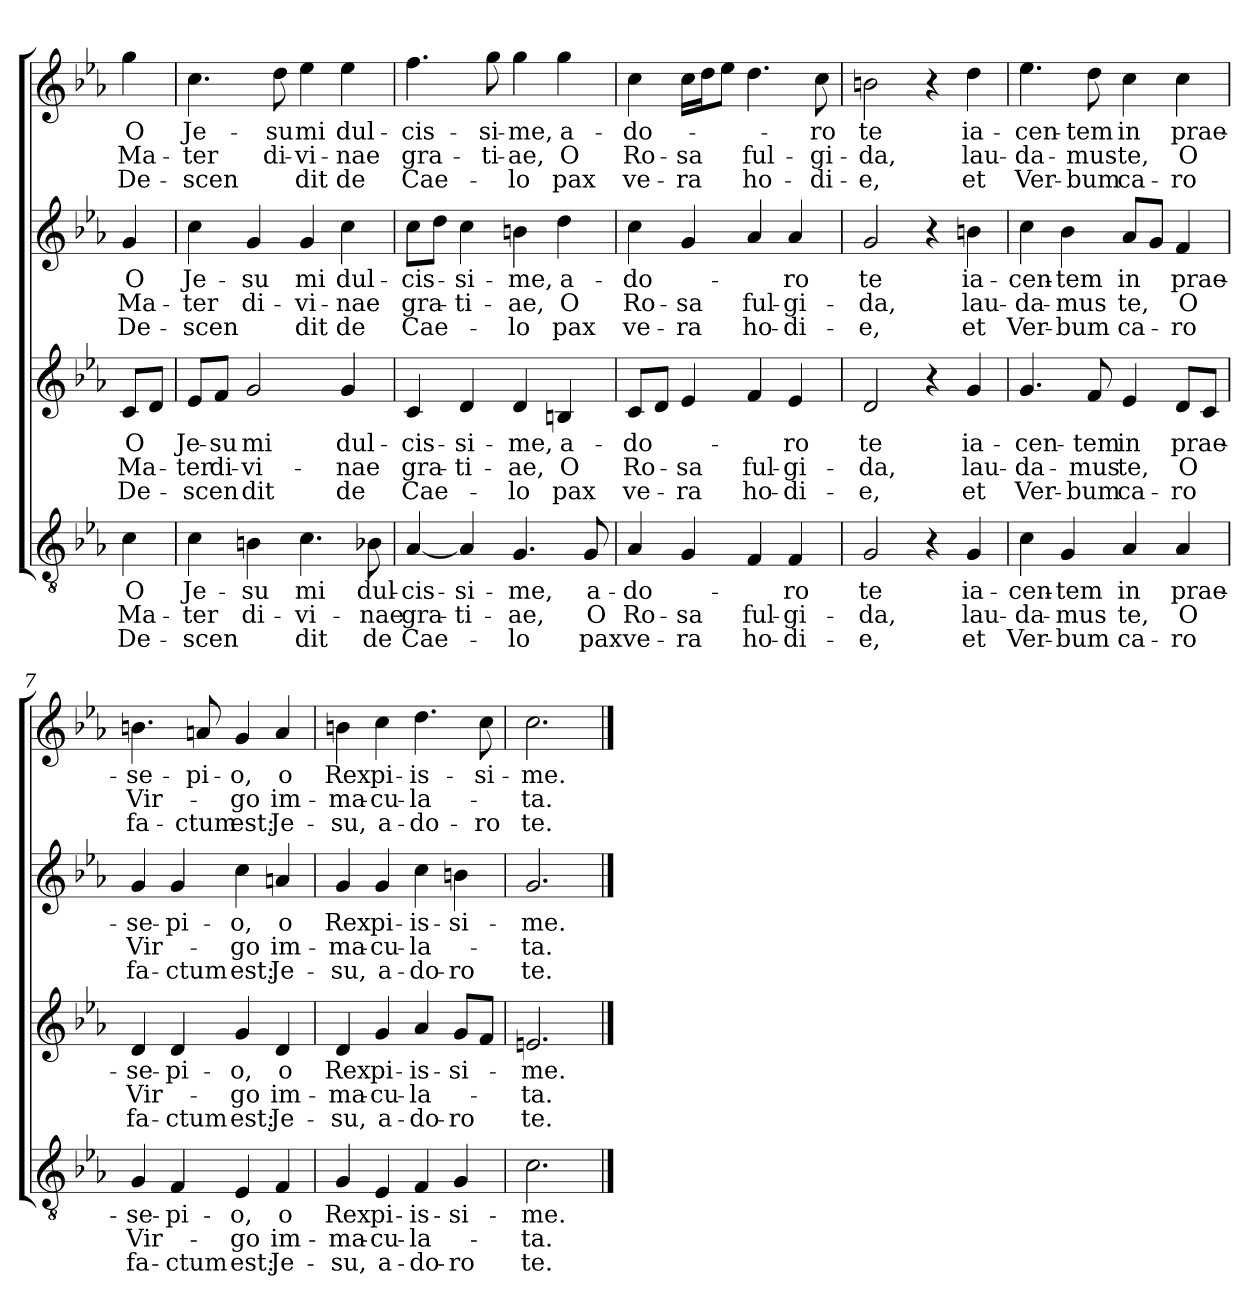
**kern	**text	**text	**text	**kern	**text	**text	**text	**kern	**text	**text	**text	**kern	**text	**text	**text
*part4	*part4	*part4	*part4	*part3	*part3	*part3	*part3	*part2	*part2	*part2	*part2	*part1	*part1	*part1	*part1
*staff4	*staff4	*staff4	*staff4	*staff3	*staff3	*staff3	*staff3	*staff2	*staff2	*staff2	*staff2	*staff1	*staff1	*staff1	*staff1
*clefGv2	*	*	*	*clefG2	*	*	*	*clefG2	*	*	*	*clefG2	*	*	*
*k[b-e-a-]	*	*	*	*k[b-e-a-]	*	*	*	*k[b-e-a-]	*	*	*	*k[b-e-a-]	*	*	*
*c:	*	*	*	*c:	*	*	*	*c:	*	*	*	*c:	*	*	*
=1	=1	=1	=1	=1	=1	=1	=1	=1	=1	=1	=1	=1	=1	=1	=1
!	!LO:LY:b	!LO:LY:b	!LO:LY:b	!	!LO:LY:b	!LO:LY:b	!LO:LY:b	!	!LO:LY:b	!LO:LY:b	!LO:LY:b	!	!LO:LY:b	!LO:LY:b	!LO:LY:b
4c\	O	Ma-	De-	8c/L	O	Ma-	De-	4g/	O	Ma-	De-	4gg\	O	Ma-	De-
.	.	.	.	8d/J	.	.	.	.	.	.	.	.	.	.	.
=2	=2	=2	=2	=2	=2	=2	=2	=2	=2	=2	=2	=2	=2	=2	=2
!	!LO:LY:b	!LO:LY:b	!LO:LY:b	!	!LO:LY:b	!LO:LY:b	!LO:LY:b	!	!LO:LY:b	!LO:LY:b	!LO:LY:b	!	!LO:LY:b	!LO:LY:b	!LO:LY:b
4c\	Je-	-ter	-scen	8e-/L	Je-	-ter	-scen	4cc\	Je-	-ter	-scen	4.cc\	Je-	-ter	-scen
!	!	!	!	!	!LO:LY:b	!LO:LY:b	!	!	!	!	!	!	!	!	!
.	.	.	.	8f/J	-su	di-	.	.	.	.	.	.	.	.	.
!	!LO:LY:b	!LO:LY:b	!	!	!LO:LY:b	!LO:LY:b	!LO:LY:b	!	!LO:LY:b	!LO:LY:b	!	!	!	!	!
4Bn\	-su	di-	.	2g/	mi	-vi-	dit	4g/	-su	di-	.	.	.	.	.
!	!	!	!	!	!	!	!	!	!	!	!	!	!LO:LY:b	!LO:LY:b	!
.	.	.	.	.	.	.	.	.	.	.	.	8dd\	-su	di-	.
!	!LO:LY:b	!LO:LY:b	!LO:LY:b	!	!	!	!	!	!LO:LY:b	!LO:LY:b	!LO:LY:b	!	!LO:LY:b	!LO:LY:b	!LO:LY:b
4.c\	mi	-vi-	dit	.	.	.	.	4g/	mi	-vi-	dit	4ee-\	mi	-vi-	dit
!	!	!	!	!	!LO:LY:b	!LO:LY:b	!LO:LY:b	!	!LO:LY:b	!LO:LY:b	!LO:LY:b	!	!LO:LY:b	!LO:LY:b	!LO:LY:b
.	.	.	.	4g/	dul-	-nae	de	4cc\	dul-	-nae	de	4ee-\	dul-	-nae	de
!	!LO:LY:b	!LO:LY:b	!LO:LY:b	!	!	!	!	!	!	!	!	!	!	!	!
8B-X\	dul-	-nae	de	.	.	.	.	.	.	.	.	.	.	.	.
=3	=3	=3	=3	=3	=3	=3	=3	=3	=3	=3	=3	=3	=3	=3	=3
!	!LO:LY:b	!LO:LY:b	!LO:LY:b	!	!LO:LY:b	!LO:LY:b	!LO:LY:b	!	!LO:LY:b	!LO:LY:b	!LO:LY:b	!	!LO:LY:b	!LO:LY:b	!LO:LY:b
[4A-/	-cis-	gra-	Cae-	4c/	-cis-	gra-	Cae-	8cc\L	-cis-	gra-	Cae-	4.ff\	-cis-	gra-	Cae-
.	.	.	.	.	.	.	.	8dd\J	.	.	.	.	.	.	.
!	!LO:LY:b	!LO:LY:b	!	!	!LO:LY:b	!LO:LY:b	!	!	!LO:LY:b	!LO:LY:b	!	!	!	!	!
4A-/]	-si-	-ti-	.	4d/	-si-	-ti-	.	4cc\	-si-	-ti-	.	.	.	.	.
!	!	!	!	!	!	!	!	!	!	!	!	!	!LO:LY:b	!LO:LY:b	!
.	.	.	.	.	.	.	.	.	.	.	.	8gg\	-si-	-ti-	.
!	!LO:LY:b	!LO:LY:b	!LO:LY:b	!	!LO:LY:b	!LO:LY:b	!LO:LY:b	!	!LO:LY:b	!LO:LY:b	!LO:LY:b	!	!LO:LY:b	!LO:LY:b	!LO:LY:b
4.G/	-me,	-ae,	-lo	4d/	-me,	-ae,	-lo	4bn\	-me,	-ae,	-lo	4gg\	-me,	-ae,	-lo
!	!	!	!	!	!LO:LY:b	!LO:LY:b	!LO:LY:b	!	!LO:LY:b	!LO:LY:b	!LO:LY:b	!	!LO:LY:b	!LO:LY:b	!LO:LY:b
.	.	.	.	4Bn/	a-	O	pax	4dd\	a-	O	pax	4gg\	a-	O	pax
!	!LO:LY:b	!LO:LY:b	!LO:LY:b	!	!	!	!	!	!	!	!	!	!	!	!
8G/	a-	O	pax	.	.	.	.	.	.	.	.	.	.	.	.
=4	=4	=4	=4	=4	=4	=4	=4	=4	=4	=4	=4	=4	=4	=4	=4
!	!LO:LY:b	!LO:LY:b	!LO:LY:b	!	!LO:LY:b	!LO:LY:b	!LO:LY:b	!	!LO:LY:b	!LO:LY:b	!LO:LY:b	!	!LO:LY:b	!LO:LY:b	!LO:LY:b
4A-/	-do-	Ro-	ve-	8c/L	-do-	Ro-	ve-	4cc\	-do-	Ro-	ve-	4cc\	-do-	Ro-	ve-
.	.	.	.	8d/J	.	.	.	.	.	.	.	.	.	.	.
!	!	!LO:LY:b	!LO:LY:b	!	!	!LO:LY:b	!LO:LY:b	!	!	!LO:LY:b	!LO:LY:b	!	!	!LO:LY:b	!LO:LY:b
4G/	.	-sa	-ra	4e-/	.	-sa	-ra	4g/	.	-sa	-ra	16cc\LL	.	-sa	-ra
.	.	.	.	.	.	.	.	.	.	.	.	16dd\J	.	.	.
.	.	.	.	.	.	.	.	.	.	.	.	8ee-\J	.	.	.
!	!	!LO:LY:b	!LO:LY:b	!	!	!LO:LY:b	!LO:LY:b	!	!	!LO:LY:b	!LO:LY:b	!	!	!LO:LY:b	!LO:LY:b
4F/	.	ful-	ho-	4f/	.	ful-	ho-	4a-/	.	ful-	ho-	4.dd\	.	ful-	ho-
!	!LO:LY:b	!LO:LY:b	!LO:LY:b	!	!LO:LY:b	!LO:LY:b	!LO:LY:b	!	!LO:LY:b	!LO:LY:b	!LO:LY:b	!	!	!	!
4F/	-ro	-gi-	-di-	4e-/	-ro	-gi-	-di-	4a-/	-ro	-gi-	-di-	.	.	.	.
!	!	!	!	!	!	!	!	!	!	!	!	!	!LO:LY:b	!LO:LY:b	!LO:LY:b
.	.	.	.	.	.	.	.	.	.	.	.	8cc\	-ro	-gi-	-di-
!!LO:LB:g=z
=5	=5	=5	=5	=5	=5	=5	=5	=5	=5	=5	=5	=5	=5	=5	=5
!	!LO:LY:b	!LO:LY:b	!LO:LY:b	!	!LO:LY:b	!LO:LY:b	!LO:LY:b	!	!LO:LY:b	!LO:LY:b	!LO:LY:b	!	!LO:LY:b	!LO:LY:b	!LO:LY:b
2G/	te	-da,	-e,	2d/	te	-da,	-e,	2g/	te	-da,	-e,	2bn\	te	-da,	-e,
4r	.	.	.	4r	.	.	.	4r	.	.	.	4r	.	.	.
!	!LO:LY:b	!LO:LY:b	!LO:LY:b	!	!LO:LY:b	!LO:LY:b	!LO:LY:b	!	!LO:LY:b	!LO:LY:b	!LO:LY:b	!	!LO:LY:b	!LO:LY:b	!LO:LY:b
4G/	ia-	lau-	et	4g/	ia-	lau-	et	4bn\	ia-	lau-	et	4dd\	ia-	lau-	et
=6	=6	=6	=6	=6	=6	=6	=6	=6	=6	=6	=6	=6	=6	=6	=6
!	!LO:LY:b	!LO:LY:b	!LO:LY:b	!	!LO:LY:b	!LO:LY:b	!LO:LY:b	!	!LO:LY:b	!LO:LY:b	!LO:LY:b	!	!LO:LY:b	!LO:LY:b	!LO:LY:b
4c\	-cen-	-da-	Ver-	4.g/	-cen-	-da-	Ver-	4cc\	-cen-	-da-	Ver-	4.ee-\	-cen-	-da-	Ver-
!	!LO:LY:b	!LO:LY:b	!LO:LY:b	!	!	!	!	!	!LO:LY:b	!LO:LY:b	!LO:LY:b	!	!	!	!
4G/	-tem	-mus	-bum	.	.	.	.	4b-\	-tem	-mus	-bum	.	.	.	.
!	!	!	!	!	!LO:LY:b	!LO:LY:b	!LO:LY:b	!	!	!	!	!	!LO:LY:b	!LO:LY:b	!LO:LY:b
.	.	.	.	8f/	-tem	-mus	-bum	.	.	.	.	8dd\	-tem	-mus	-bum
!	!LO:LY:b	!LO:LY:b	!LO:LY:b	!	!LO:LY:b	!LO:LY:b	!LO:LY:b	!	!LO:LY:b	!LO:LY:b	!LO:LY:b	!	!LO:LY:b	!LO:LY:b	!LO:LY:b
4A-/	in	te,	ca-	4e-/	in	te,	ca-	8a-/L	in	te,	ca-	4cc\	in	te,	ca-
.	.	.	.	.	.	.	.	8g/J	.	.	.	.	.	.	.
!	!LO:LY:b	!LO:LY:b	!LO:LY:b	!	!LO:LY:b	!LO:LY:b	!LO:LY:b	!	!LO:LY:b	!LO:LY:b	!LO:LY:b	!	!LO:LY:b	!LO:LY:b	!LO:LY:b
4A-/	prae-	O	-ro	8d/L	prae-	O	-ro	4f/	prae-	O	-ro	4cc\	prae-	O	-ro
.	.	.	.	8c/J	.	.	.	.	.	.	.	.	.	.	.
=7	=7	=7	=7	=7	=7	=7	=7	=7	=7	=7	=7	=7	=7	=7	=7
!	!LO:LY:b	!LO:LY:b	!LO:LY:b	!	!LO:LY:b	!LO:LY:b	!LO:LY:b	!	!LO:LY:b	!LO:LY:b	!LO:LY:b	!	!LO:LY:b	!LO:LY:b	!LO:LY:b
4G/	-se-	Vir-	fa-	4d/	-se-	Vir-	fa-	4g/	-se-	Vir-	fa-	4.bn\	-se-	Vir-	fa-
!	!LO:LY:b	!	!LO:LY:b	!	!LO:LY:b	!	!LO:LY:b	!	!LO:LY:b	!	!LO:LY:b	!	!	!	!
4F/	-pi-	.	-ctum	4d/	-pi-	.	-ctum	4g/	-pi-	.	-ctum	.	.	.	.
!	!	!	!	!	!	!	!	!	!	!	!	!	!LO:LY:b	!	!LO:LY:b
.	.	.	.	.	.	.	.	.	.	.	.	8an/	-pi-	.	-ctum
!	!LO:LY:b	!LO:LY:b	!LO:LY:b	!	!LO:LY:b	!LO:LY:b	!LO:LY:b	!	!LO:LY:b	!LO:LY:b	!LO:LY:b	!	!LO:LY:b	!LO:LY:b	!LO:LY:b
4E-/	-o,	-go	est:	4g/	-o,	-go	est:	4cc\	-o,	-go	est:	4g/	-o,	-go	est:
!	!LO:LY:b	!LO:LY:b	!LO:LY:b	!	!LO:LY:b	!LO:LY:b	!LO:LY:b	!	!LO:LY:b	!LO:LY:b	!LO:LY:b	!	!LO:LY:b	!LO:LY:b	!LO:LY:b
4F/	o	im-	Je-	4d/	o	im-	Je-	4an/	o	im-	Je-	4a/	o	im-	Je-
=8	=8	=8	=8	=8	=8	=8	=8	=8	=8	=8	=8	=8	=8	=8	=8
!	!LO:LY:b	!LO:LY:b	!LO:LY:b	!	!LO:LY:b	!LO:LY:b	!LO:LY:b	!	!LO:LY:b	!LO:LY:b	!LO:LY:b	!	!LO:LY:b	!LO:LY:b	!LO:LY:b
4G/	Rex	-ma-	-su,	4d/	Rex	-ma-	-su,	4g/	Rex	-ma-	-su,	4bn\	Rex	-ma-	-su,
!	!LO:LY:b	!LO:LY:b	!LO:LY:b	!	!LO:LY:b	!LO:LY:b	!LO:LY:b	!	!LO:LY:b	!LO:LY:b	!LO:LY:b	!	!LO:LY:b	!LO:LY:b	!LO:LY:b
4E-/	pi-	-cu-	a-	4g/	pi-	-cu-	a-	4g/	pi-	-cu-	a-	4cc\	pi-	-cu-	a-
!	!LO:LY:b	!LO:LY:b	!LO:LY:b	!	!LO:LY:b	!LO:LY:b	!LO:LY:b	!	!LO:LY:b	!LO:LY:b	!LO:LY:b	!	!LO:LY:b	!LO:LY:b	!LO:LY:b
4F/	-is-	-la-	-do-	4a-/	-is-	-la-	-do-	4cc\	-is-	-la-	-do-	4.dd\	-is-	-la-	-do-
!	!LO:LY:b	!	!LO:LY:b	!	!LO:LY:b	!	!LO:LY:b	!	!LO:LY:b	!	!LO:LY:b	!	!	!	!
4G/	-si-	.	-ro	8g/L	-si-	.	-ro	4bn\	-si-	.	-ro	.	.	.	.
!	!	!	!	!	!	!	!	!	!	!	!	!	!LO:LY:b	!	!LO:LY:b
.	.	.	.	8f/J	.	.	.	.	.	.	.	8cc\	-si-	.	-ro
=9	=9	=9	=9	=9	=9	=9	=9	=9	=9	=9	=9	=9	=9	=9	=9
!	!LO:LY:b	!LO:LY:b	!LO:LY:b	!	!LO:LY:b	!LO:LY:b	!LO:LY:b	!	!LO:LY:b	!LO:LY:b	!LO:LY:b	!	!LO:LY:b	!LO:LY:b	!LO:LY:b
2.c\	-me.	-ta.	te.	2.en/	-me.	-ta.	te.	2.g/	-me.	-ta.	te.	2.cc\	-me.	-ta.	te.
==	==	==	==	==	==	==	==	==	==	==	==	==	==	==	==
*-	*-	*-	*-	*-	*-	*-	*-	*-	*-	*-	*-	*-	*-	*-	*-
